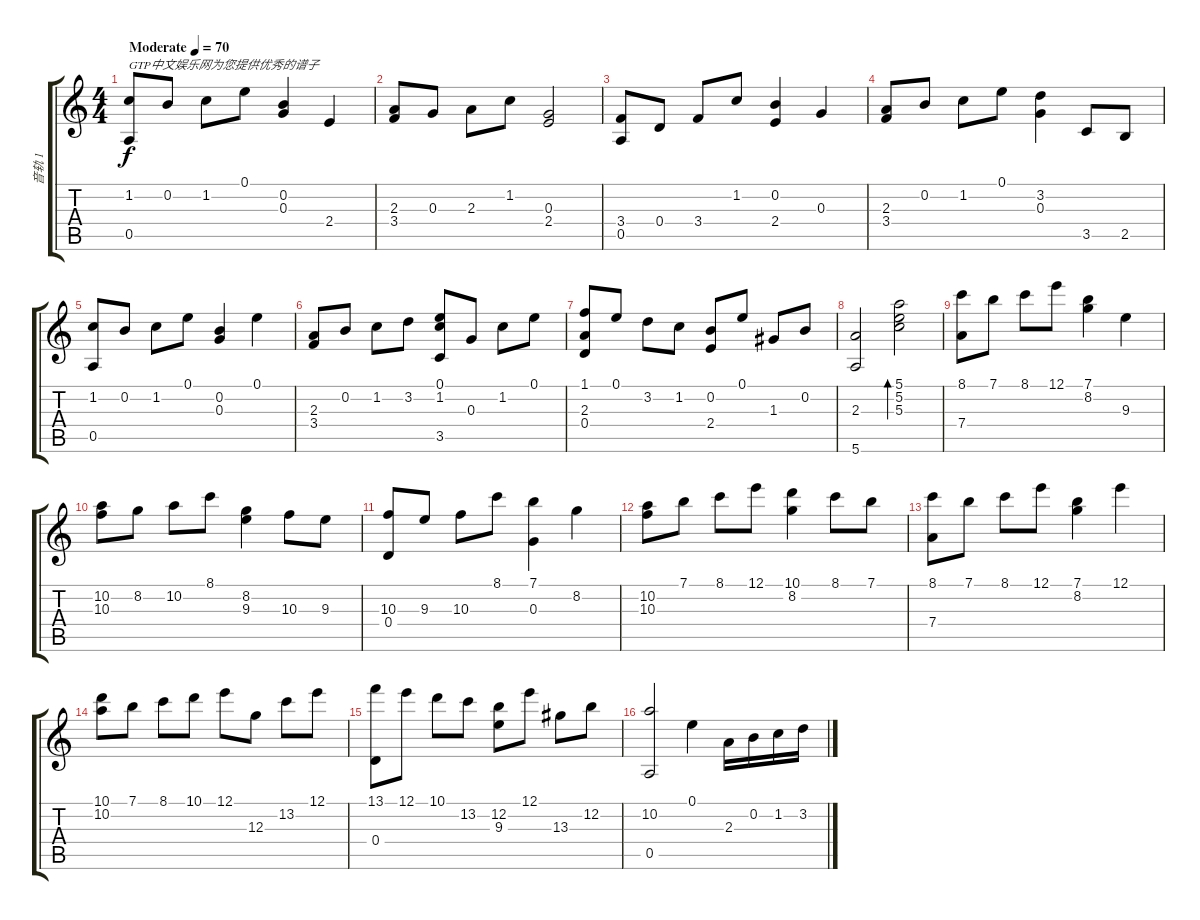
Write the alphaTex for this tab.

\track ("音轨 1" "音轨 1") {instrument electricguitarjazz}
\staff {score tabs}
\tuning (E4 B3 G3 D3 A2 E2) {hide}
\ts (4 4)
\tempo (70 "Moderate")
\clef g2
\ks c
(1.2 0.5).8{txt "GTP中文娱乐网为您提供优秀的谱子" dy f instrument electricguitarjazz} 0.2.8 1.2.8 0.1.8 (0.2 0.3).4 2.4.4 |
(2.3 3.4).8 0.3.8 2.3.8 1.2.8 (0.3 2.4).2 |
(3.4 0.5).8 0.4.8 3.4.8 1.2.8 (0.2 2.4).4 0.3.4 |
(2.3 3.4).8 0.2.8 1.2.8 0.1.8 (3.2 0.3).4 3.5.8 2.5.8 |
(1.2 0.5).8 0.2.8 1.2.8 0.1.8 (0.2 0.3).4 0.1.4 |
(2.3 3.4).8 0.2.8 1.2.8 3.2.8 (0.1 1.2 3.5).8 0.3.8 1.2.8 0.1.8 |
(1.1 2.3 0.4).8 0.1.8 3.2.8 1.2.8 (0.2 2.4).8 0.1.8 1.3.8 0.2.8 |
(2.3 5.6).2 (5.1 5.2 5.3).2{bd 120} |
(8.1 7.4).8 7.1.8 8.1.8 12.1.8 (7.1 8.2).4 9.3.4 |
(10.2 10.3).8 8.2.8 10.2.8 8.1.8 (8.2 9.3).4 10.3.8 9.3.8 |
(10.3 0.4).8 9.3.8 10.3.8 8.1.8 (7.1 0.3).4 8.2.4 |
(10.2 10.3).8 7.1.8 8.1.8 12.1.8 (10.1 8.2).4 8.1.8 7.1.8 |
(8.1 7.4).8 7.1.8 8.1.8 12.1.8 (7.1 8.2).4 12.1.4 |
(10.1 10.2).8 7.1.8 8.1.8 10.1.8 12.1.8 12.3.8 13.2.8 12.1.8 |
(13.1 0.4).8 12.1.8 10.1.8 13.2.8 (12.2 9.3).8 12.1.8 13.3.8 12.2.8 |
(10.2 0.5).2 0.1.4 2.3.16 0.2.16 1.2.16 3.2.16
